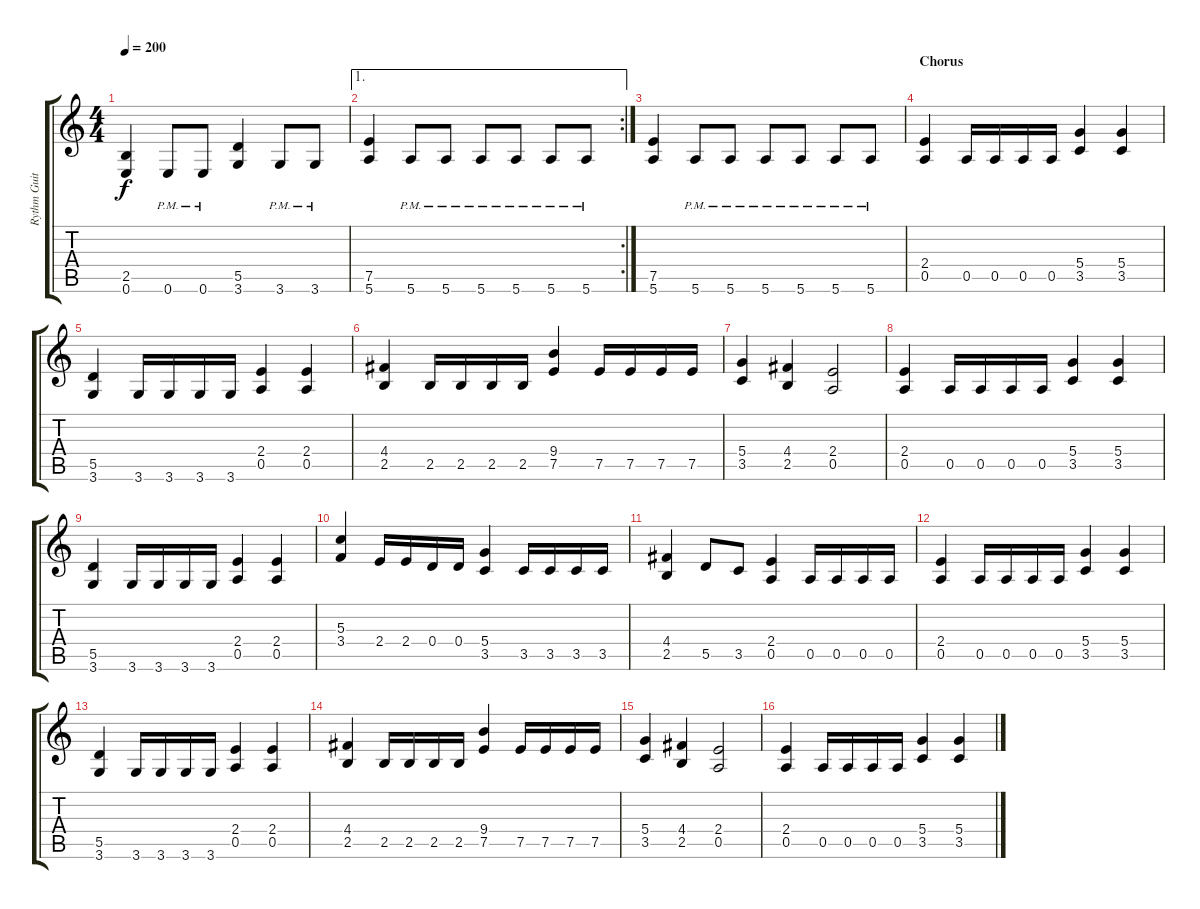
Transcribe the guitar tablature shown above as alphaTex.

\track ("Rythm Guitar" "Rythm Guit") {instrument distortionguitar}
\staff {score tabs}
\tuning (E4 B3 G3 D3 A2 E2) {hide}
\ts (4 4)
\tempo 200
\clef g2
\ks c
(2.5 0.6).4{dy f} 0.6{pm}.8 0.6{pm}.8 (5.5 3.6).4 3.6{pm}.8 3.6{pm}.8 |
\ae 1
\rc 2
(7.5 5.6).4 5.6{pm}.8 5.6{pm}.8 5.6{pm}.8 5.6{pm}.8 5.6{pm}.8 5.6{pm}.8 |
(7.5 5.6).4 5.6{pm}.8 5.6{pm}.8 5.6{pm}.8 5.6{pm}.8 5.6{pm}.8 5.6{pm}.8 |
\section ("" "Chorus")
(2.4 0.5).4 0.5.16 0.5.16 0.5.16 0.5.16 (5.4 3.5).4 (5.4 3.5).4 |
(5.5 3.6).4 3.6.16 3.6.16 3.6.16 3.6.16 (2.4 0.5).4 (2.4 0.5).4 |
(4.4 2.5).4 2.5.16 2.5.16 2.5.16 2.5.16 (9.4 7.5).4 7.5.16 7.5.16 7.5.16 7.5.16 |
(5.4 3.5).4 (4.4 2.5).4 (2.4 0.5).2 |
(2.4 0.5).4 0.5.16 0.5.16 0.5.16 0.5.16 (5.4 3.5).4 (5.4 3.5).4 |
(5.5 3.6).4 3.6.16 3.6.16 3.6.16 3.6.16 (2.4 0.5).4 (2.4 0.5).4 |
(5.3 3.4).4 2.4.16 2.4.16 0.4.16 0.4.16 (5.4 3.5).4 3.5.16 3.5.16 3.5.16 3.5.16 |
(4.4 2.5).4 5.5.8 3.5.8 (2.4 0.5).4 0.5.16 0.5.16 0.5.16 0.5.16 |
(2.4 0.5).4 0.5.16 0.5.16 0.5.16 0.5.16 (5.4 3.5).4 (5.4 3.5).4 |
(5.5 3.6).4 3.6.16 3.6.16 3.6.16 3.6.16 (2.4 0.5).4 (2.4 0.5).4 |
(4.4 2.5).4 2.5.16 2.5.16 2.5.16 2.5.16 (9.4 7.5).4 7.5.16 7.5.16 7.5.16 7.5.16 |
(5.4 3.5).4 (4.4 2.5).4 (2.4 0.5).2 |
(2.4 0.5).4 0.5.16 0.5.16 0.5.16 0.5.16 (5.4 3.5).4 (5.4 3.5).4
